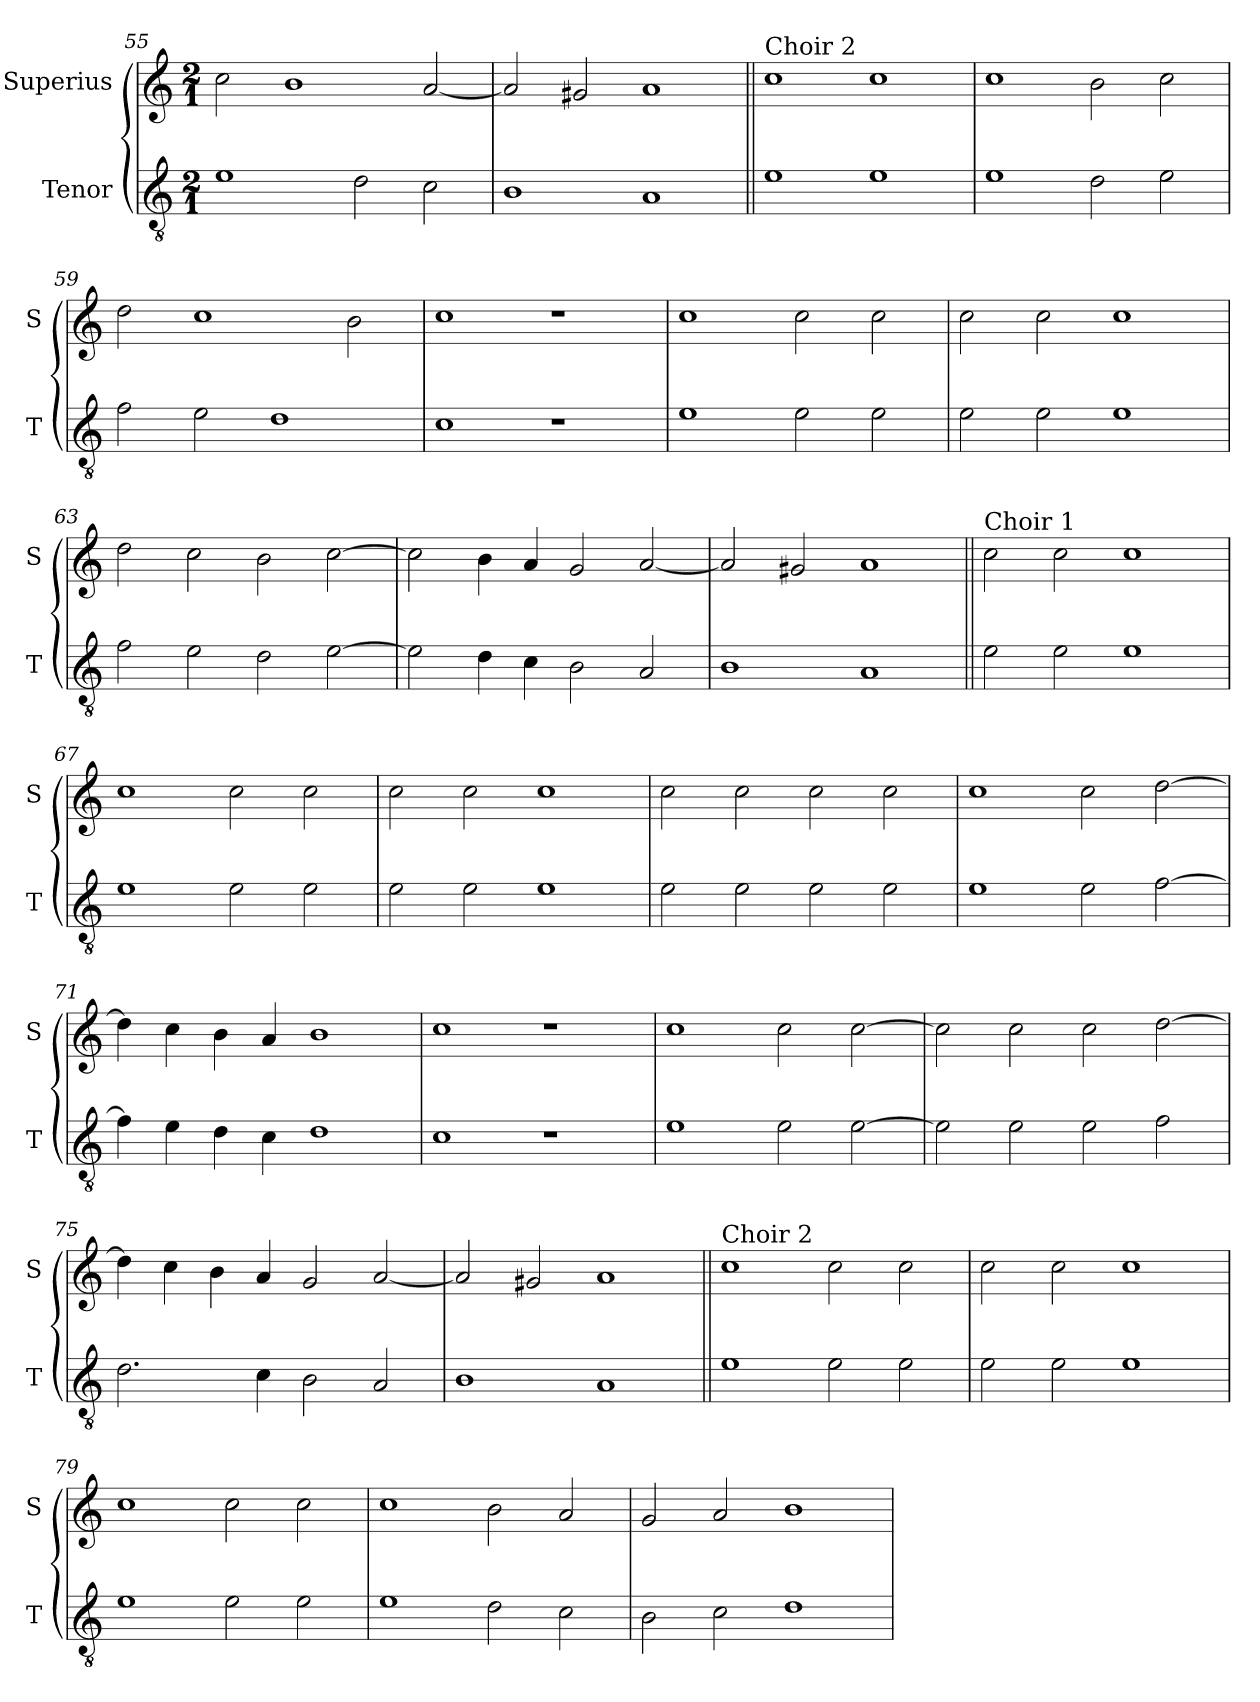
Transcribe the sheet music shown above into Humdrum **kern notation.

**kern	**kern
*part2	*part1
*staff2	*staff1
*I"Tenor	*I"Superius
*I'T	*I'S
*clefGv2	*clefG2
*k[]	*k[]
*M2/1	*M2/1
=55	=55
1e	2cc\
.	1b
2d\	.
2c\	[2a/
=56	=56
1B	2a/]
.	2g#X/
1A	1a
=57||	=57||
!	!LO:TX:a:t=Choir 2
1e	1cc
1e	1cc
=58	=58
1e	1cc
2d\	2b\
2e\	2cc\
=59	=59
2f\	2dd\
2e\	1cc
1d	.
.	2b\
=60	=60
1c	1cc
1r	1r
=61	=61
1e	1cc
2e\	2cc\
2e\	2cc\
=62	=62
2e\	2cc\
2e\	2cc\
1e	1cc
=63	=63
2f\	2dd\
2e\	2cc\
2d\	2b\
[2e\	[2cc\
=64	=64
2e\]	2cc\]
4d\	4b\
4c\	4a/
2B\	2g/
2A/	[2a/
=65	=65
1B	2a/]
.	2g#X/
1A	1a
=66||	=66||
!	!LO:TX:a:t=Choir 1
2e\	2cc\
2e\	2cc\
1e	1cc
=67	=67
1e	1cc
2e\	2cc\
2e\	2cc\
=68	=68
2e\	2cc\
2e\	2cc\
1e	1cc
=69	=69
2e\	2cc\
2e\	2cc\
2e\	2cc\
2e\	2cc\
=70	=70
1e	1cc
2e\	2cc\
[2f\	[2dd\
=71	=71
4f\]	4dd\]
4e\	4cc\
4d\	4b\
4c\	4a/
1d	1b
=72	=72
1c	1cc
1r	1r
=73	=73
1e	1cc
2e\	2cc\
[2e\	[2cc\
=74	=74
2e\]	2cc\]
2e\	2cc\
2e\	2cc\
2f\	[2dd\
=75	=75
2.d\	4dd\]
.	4cc\
.	4b\
4c\	4a/
2B\	2g/
2A/	[2a/
=76	=76
1B	2a/]
.	2g#X/
1A	1a
=77||	=77||
!	!LO:TX:a:t=Choir 2
1e	1cc
2e\	2cc\
2e\	2cc\
=78	=78
2e\	2cc\
2e\	2cc\
1e	1cc
=79	=79
1e	1cc
2e\	2cc\
2e\	2cc\
=80	=80
1e	1cc
2d\	2b\
2c\	2a/
=81	=81
2B\	2g/
2c\	2a/
1d	1b
=	=
*-	*-
